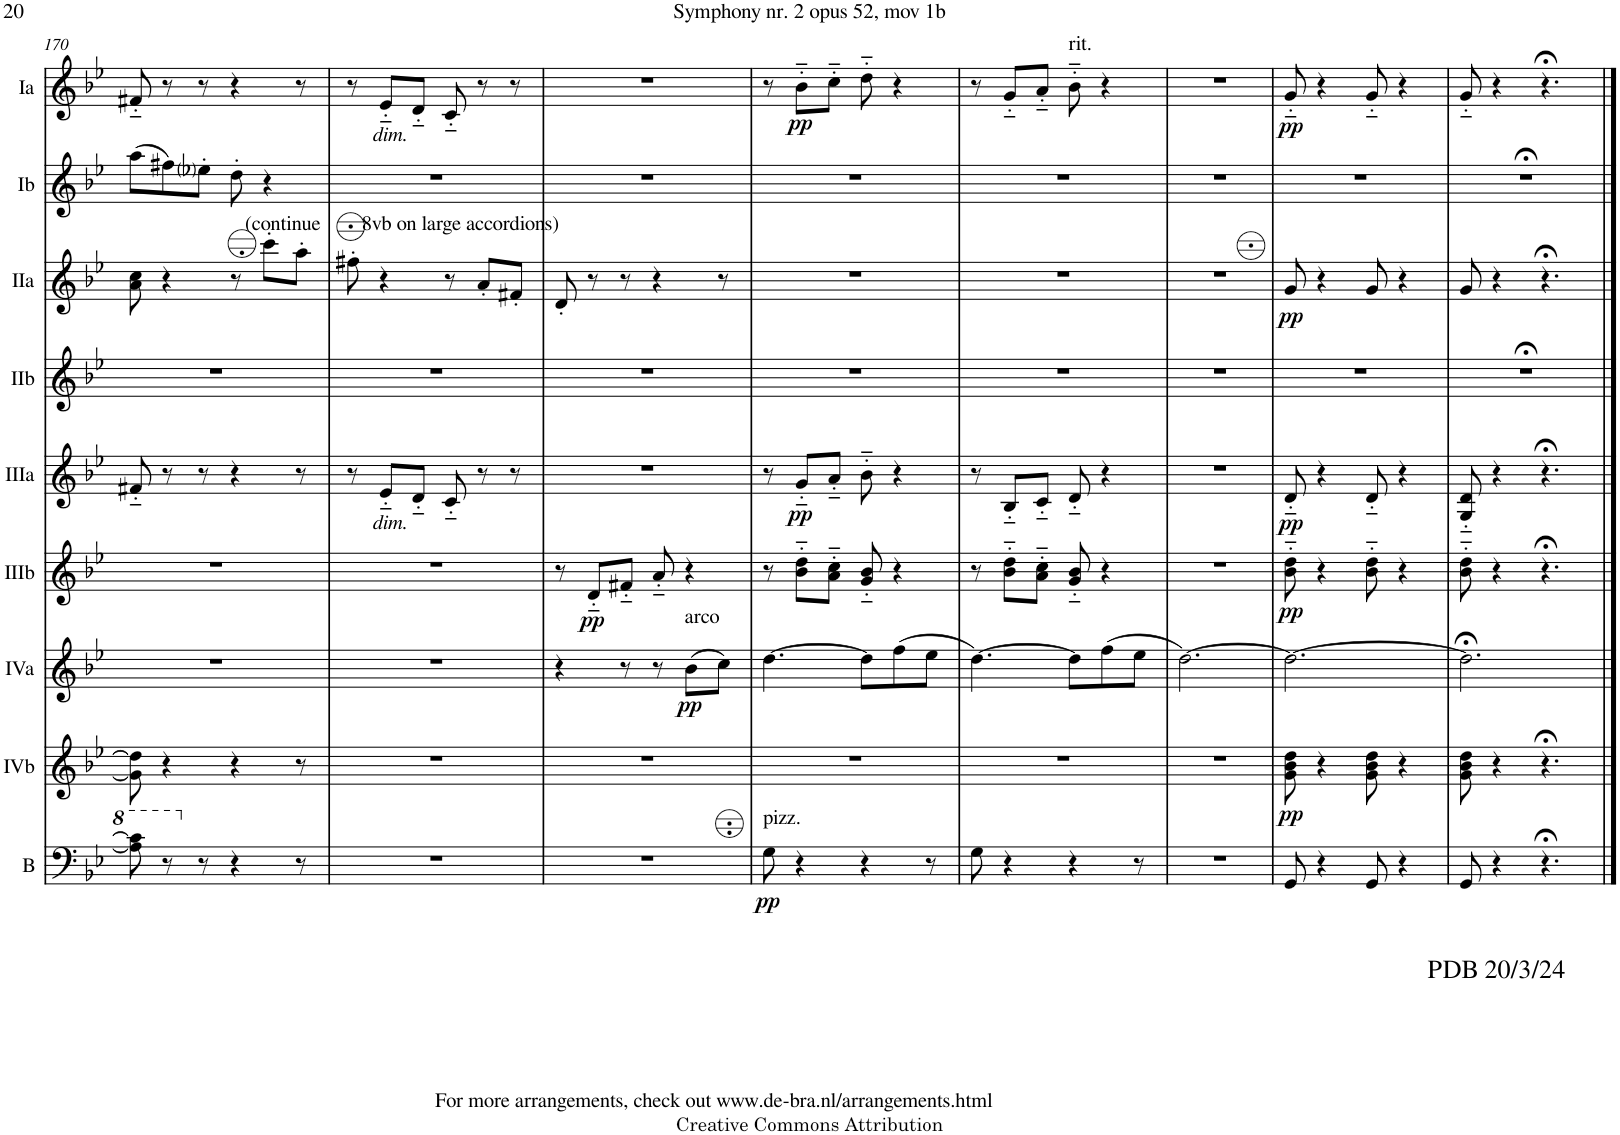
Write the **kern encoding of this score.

**kern	**dynam	**kern	**dynam	**kern	**dynam	**kern	**dynam	**kern	**dynam	**kern	**kern	**dynam	**kern	**kern	**dynam
*part9	*part9	*part8	*part8	*part7	*part7	*part6	*part6	*part5	*part5	*part4	*part3	*part3	*part2	*part1	*part1
*staff9	*staff9	*staff8	*staff8	*staff7	*staff7	*staff6	*staff6	*staff5	*staff5	*staff4	*staff3	*staff3	*staff2	*staff1	*staff1
*I"Bass	*	*I"Acc. 4b	*	*I"Acc. 4a	*	*I"Acc. 3b	*	*I"Acc. 3a	*	*I"Acc. 2b	*I"Acc. 2a	*	*I"Acc. 1b	*I"Acc. 1a	*
*I'B	*	*	*	*	*	*	*	*	*	*	*	*	*	*	*
!!LO:PB:g=z
*clefF4	*	*clefG2	*	*clefG2	*	*clefG2	*	*clefG2	*	*clefG2	*clefG2	*	*clefG2	*clefG2	*
*Trd7c12	*	*Trd7c12	*	*Trd7c12	*	*Trd7c12	*	*	*	*	*	*	*	*	*
*k[b-e-]	*	*k[b-e-]	*	*k[b-e-]	*	*k[b-e-]	*	*k[b-e-]	*	*k[b-e-]	*k[b-e-]	*	*k[b-e-]	*k[b-e-]	*
*M6/8	*	*M6/8	*	*M6/8	*	*M6/8	*	*M6/8	*	*M6/8	*M6/8	*	*M6/8	*M6/8	*
=170	=170	=170	=170	=170	=170	=170	=170	=170	=170	=170	=170	=170	=170	=170	=170
8a\] 8cc\]	.	8g\] 8dd\]	.	2.r	.	2.r	.	8f#X'~/	.	2.r	8a\ 8cc\	.	(8aa\L	8f#X'~/	.
8r	.	4r	.	.	.	.	.	8r	.	.	4r	.	8ff#X\)	8r	.
8r	.	.	.	.	.	.	.	8r	.	.	.	.	8ee-i'\J	8r	.
!	!	!	!	!	!	!	!	!	!	!	!LO:TX:a:t=(continue        8vb on large accordions)	!	!	!	!
4r	.	4r	.	.	.	.	.	4r	.	.	8r	.	8dd'\	4r	.
.	.	.	.	.	.	.	.	.	.	.	8cc'\L	.	4r	.	.
8r	.	8r	.	.	.	.	.	8r	.	.	8a'\J	.	.	8r	.
=171	=171	=171	=171	=171	=171	=171	=171	=171	=171	=171	=171	=171	=171	=171	=171
2.r	.	2.r	.	2.r	.	2.r	.	8r	.	2.r	8f#X'\	.	2.r	8r	.
!	!	!	!	!	!	!	!	!	!	!	!	!	!	!LO:TX:b:i:t=dim.	!
!	!	!	!	!	!	!	!	!LO:TX:b:i:t=dim.	!	!	!	!	!	!	!
.	.	.	.	.	.	.	.	8e-'~/L	.	.	4r	.	.	8e-'~/L	.
.	.	.	.	.	.	.	.	8d'~/J	.	.	.	.	.	8d'~/J	.
.	.	.	.	.	.	.	.	8c'~/	.	.	8r	.	.	8c'~/	.
.	.	.	.	.	.	.	.	8r	.	.	8A'/L	.	.	8r	.
.	.	.	.	.	.	.	.	8r	.	.	8F#X'/J	.	.	8r	.
=172	=172	=172	=172	=172	=172	=172	=172	=172	=172	=172	=172	=172	=172	=172	=172
2.r	.	2.r	.	4r	.	8r	.	2.r	.	2.r	8D'/	.	2.r	2.r	.
!	!	!	!	!	!	!	!LO:DY:b	!	!	!	!	!	!	!	!
.	.	.	.	.	.	8d'~/L	pp	.	.	.	8r	.	.	.	.
.	.	.	.	8r	.	8f#X'~/J	.	.	.	.	8r	.	.	.	.
.	.	.	.	8r	.	8a'~/	.	.	.	.	4r	.	.	.	.
!	!	!	!	!LO:TX:a:t=arco	!	!	!	!	!	!	!	!	!	!	!
!	!	!	!	!	!LO:DY:b	!	!	!	!	!	!	!	!	!	!
.	.	.	.	(8b-\L	pp	4r	.	.	.	.	.	.	.	.	.
.	.	.	.	8cc\J)	.	.	.	.	.	.	8r	.	.	.	.
=173	=173	=173	=173	=173	=173	=173	=173	=173	=173	=173	=173	=173	=173	=173	=173
!LO:TX:a:t=pizz.	!	!	!	!	!	!	!	!	!	!	!	!	!	!	!
!	!LO:DY:b	!	!	!	!	!	!	!	!	!	!	!	!	!	!
8G\	pp	2.r	.	[4.dd\	.	8r	.	8r	.	2.r	2.r	.	2.r	8r	.
!	!	!	!	!	!	!	!	!	!LO:DY:b	!	!	!	!	!	!LO:DY:b
4r	.	.	.	.	.	8b-\'~ 8dd\'~L	.	8g'~/L	pp	.	.	.	.	8b-'~\L	pp
.	.	.	.	.	.	8a\'~ 8cc\'~J	.	8a'~/J	.	.	.	.	.	8cc'~\J	.
4r	.	.	.	8dd\L]	.	8g/'~ 8b-/'~	.	8b-'~\	.	.	.	.	.	8dd'~\	.
.	.	.	.	(8ff\	.	4r	.	4r	.	.	.	.	.	4r	.
8r	.	.	.	8ee-\J	.	.	.	.	.	.	.	.	.	.	.
=174	=174	=174	=174	=174	=174	=174	=174	=174	=174	=174	=174	=174	=174	=174	=174
8G\	.	2.r	.	[4.dd\)	.	8r	.	8r	.	2.r	2.r	.	2.r	8r	.
4r	.	.	.	.	.	8b-\'~ 8dd\'~L	.	8B-'~/L	.	.	.	.	.	8g'~/L	.
.	.	.	.	.	.	8a\'~ 8cc\'~J	.	8c'~/J	.	.	.	.	.	8a'~/J	.
!	!	!	!	!	!	!	!	!	!	!	!	!	!	!LO:TX:a:t=rit.	!
4r	.	.	.	8dd\L]	.	8g/'~ 8b-/'~	.	8d'~/	.	.	.	.	.	8b-'~\	.
.	.	.	.	(8ff\	.	4r	.	4r	.	.	.	.	.	4r	.
8r	.	.	.	8ee-\J	.	.	.	.	.	.	.	.	.	.	.
=175	=175	=175	=175	=175	=175	=175	=175	=175	=175	=175	=175	=175	=175	=175	=175
2.r	.	2.r	.	[2.dd\)	.	2.r	.	2.r	.	2.r	2.r	.	2.r	2.r	.
=176	=176	=176	=176	=176	=176	=176	=176	=176	=176	=176	=176	=176	=176	=176	=176
!	!	!	!LO:DY:b	!	!	!	!LO:DY:b	!	!LO:DY:b	!	!	!LO:DY:b	!	!	!LO:DY:b
8GG/	.	8g\ 8b-\ 8dd\	pp	2.dd\_	.	8b-\'~ 8dd\'~	pp	8d'~/	pp	2.r	8g/	pp	2.r	8g'~/	pp
4r	.	4r	.	.	.	4r	.	4r	.	.	4r	.	.	4r	.
8GG/	.	8g\ 8b-\ 8dd\	.	.	.	8b-\'~ 8dd\'~	.	8d'~/	.	.	8g/	.	.	8g'~/	.
4r	.	4r	.	.	.	4r	.	4r	.	.	4r	.	.	4r	.
=177	=177	=177	=177	=177	=177	=177	=177	=177	=177	=177	=177	=177	=177	=177	=177
!	!	!	!	!	!	!	!	!	!	!	!	!	!	!LO:TX:b:t=PDB 20/3/24	!
!	!	!	!	!	!	!	!	!	!	!	!	!	!	!LO:TX:b:t=For more arrangements, check out www.de-bra.nl/arrangements.html	!
8GG/	.	8g\ 8b-\ 8dd\	.	2.dd;<\]	.	8b-\'~ 8dd\'~	.	8G/'~ 8d/'~	.	2.r;<	8g/	.	2.r;<	8g'~/	.
4r	.	4r	.	.	.	4r	.	4r	.	.	4r	.	.	4r	.
4.r;<	.	4.r;<	.	.	.	4.r;<	.	4.r;<	.	.	4.r;<	.	.	4.r;<	.
==	==	==	==	==	==	==	==	==	==	==	==	==	==	==	==
*-	*-	*-	*-	*-	*-	*-	*-	*-	*-	*-	*-	*-	*-	*-	*-
